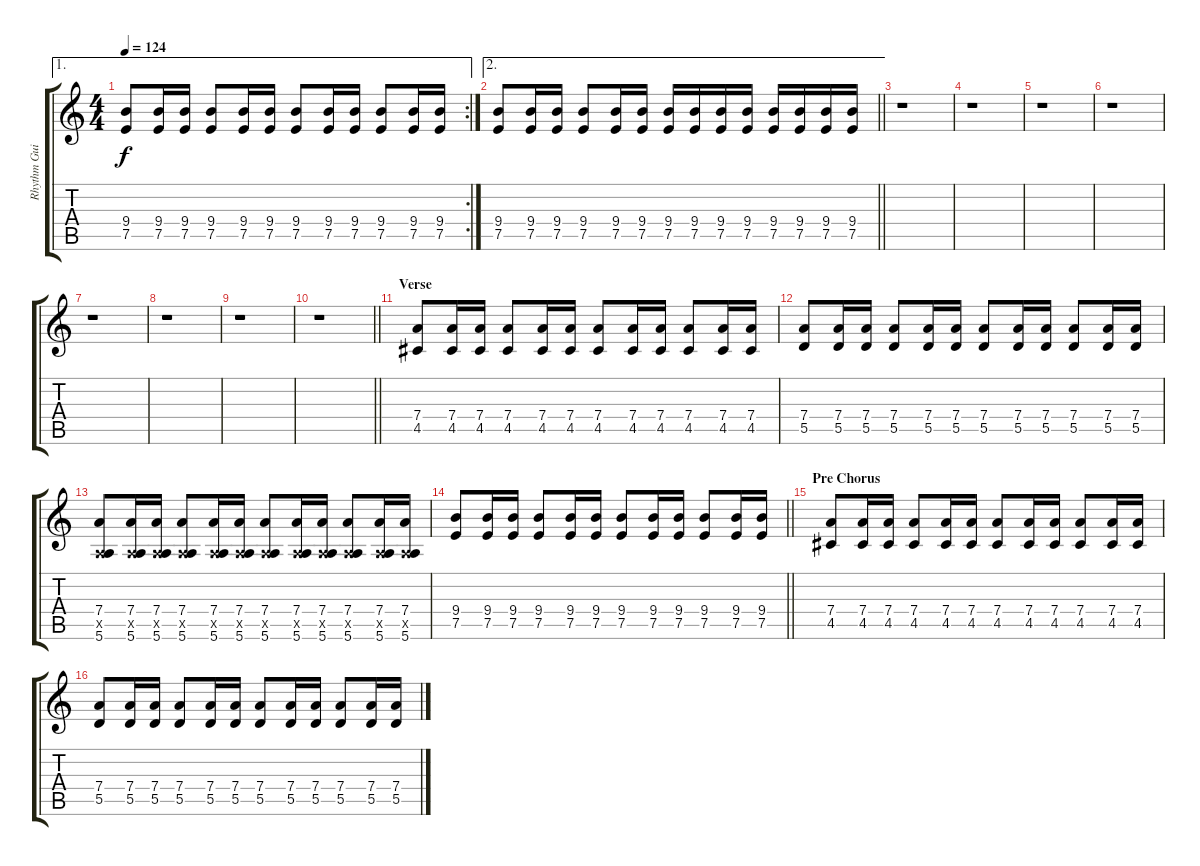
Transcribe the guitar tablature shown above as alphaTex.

\track ("Rhythm Guitar" "Rhythm Gui") {instrument distortionguitar}
\staff {score tabs}
\tuning (E4 B3 G3 D3 A2 E2) {hide}
\ae 1
\rc 2
\ts (4 4)
\tempo 124
\clef g2
\ks c
(9.4 7.5).8{dy f} (9.4 7.5).16 (9.4 7.5).16 (9.4 7.5).8 (9.4 7.5).16 (9.4 7.5).16 (9.4 7.5).8 (9.4 7.5).16 (9.4 7.5).16 (9.4 7.5).8 (9.4 7.5).16 (9.4 7.5).16 |
\ae 2
\barLineRight lightlight
(9.4 7.5).8 (9.4 7.5).16 (9.4 7.5).16 (9.4 7.5).8 (9.4 7.5).16 (9.4 7.5).16 (9.4 7.5).16 (9.4 7.5).16 (9.4 7.5).16 (9.4 7.5).16 (9.4 7.5).16 (9.4 7.5).16 (9.4 7.5).16 (9.4 7.5).16 |
r.1 |
r.1 |
r.1 |
r.1 |
r.1 |
r.1 |
r.1 |
\barLineRight lightlight
r.1 |
\section ("" "Verse")
(7.4 4.5).8 (7.4 4.5).16 (7.4 4.5).16 (7.4 4.5).8 (7.4 4.5).16 (7.4 4.5).16 (7.4 4.5).8 (7.4 4.5).16 (7.4 4.5).16 (7.4 4.5).8 (7.4 4.5).16 (7.4 4.5).16 |
(7.4 5.5).8 (7.4 5.5).16 (7.4 5.5).16 (7.4 5.5).8 (7.4 5.5).16 (7.4 5.5).16 (7.4 5.5).8 (7.4 5.5).16 (7.4 5.5).16 (7.4 5.5).8 (7.4 5.5).16 (7.4 5.5).16 |
(7.4 0.5{x} 5.6).8 (7.4 0.5{x} 5.6).16 (7.4 0.5{x} 5.6).16 (7.4 0.5{x} 5.6).8 (7.4 0.5{x} 5.6).16 (7.4 0.5{x} 5.6).16 (7.4 0.5{x} 5.6).8 (7.4 0.5{x} 5.6).16 (7.4 0.5{x} 5.6).16 (7.4 0.5{x} 5.6).8 (7.4 0.5{x} 5.6).16 (7.4 0.5{x} 5.6).16 |
\barLineRight lightlight
(9.4 7.5).8 (9.4 7.5).16 (9.4 7.5).16 (9.4 7.5).8 (9.4 7.5).16 (9.4 7.5).16 (9.4 7.5).8 (9.4 7.5).16 (9.4 7.5).16 (9.4 7.5).8 (9.4 7.5).16 (9.4 7.5).16 |
\section ("" "Pre Chorus")
(7.4 4.5).8 (7.4 4.5).16 (7.4 4.5).16 (7.4 4.5).8 (7.4 4.5).16 (7.4 4.5).16 (7.4 4.5).8 (7.4 4.5).16 (7.4 4.5).16 (7.4 4.5).8 (7.4 4.5).16 (7.4 4.5).16 |
(7.4 5.5).8 (7.4 5.5).16 (7.4 5.5).16 (7.4 5.5).8 (7.4 5.5).16 (7.4 5.5).16 (7.4 5.5).8 (7.4 5.5).16 (7.4 5.5).16 (7.4 5.5).8 (7.4 5.5).16 (7.4 5.5).16
